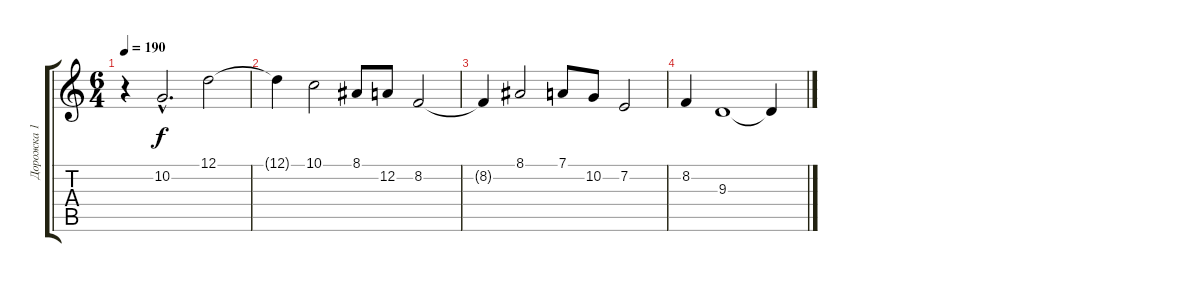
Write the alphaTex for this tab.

\track ("Дорожка 1" "Дорожка 1") {instrument viola}
\staff {score tabs}
\tuning (D4 A3 F3 C3 G2 D2) {hide}
\ts (6 4)
\tempo 190
\clef g2
\ks c
r.4{dy f} 10.2{hac}.2{d} 12.1.2 |
12.1{t}.4 10.1.2 8.1.8 12.2.8 8.2.2 |
8.2{t}.4 8.1.2 7.1.8 10.2.8 7.2.2 |
8.2.4 9.3.1 9.3{t}.4
